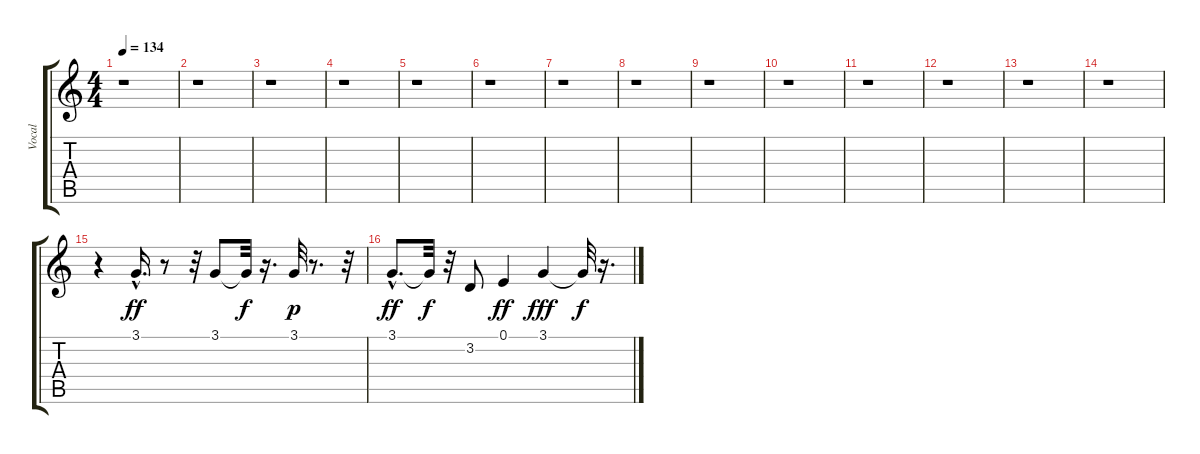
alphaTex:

\track ("Vocal" "Vocal") {instrument dulcimer}
\staff {score tabs}
\tuning (E4 B3 G3 D3 A2 E2) {hide}
\ts (4 4)
\tempo 134
\clef g2
\ks c
r.1{dy ff instrument dulcimer} |
r.1 |
r.1 |
r.1 |
r.1 |
r.1 |
r.1 |
r.1 |
r.1 |
r.1 |
r.1 |
r.1 |
r.1 |
r.1 |
r.4 3.1{hac}.16{d} r.8 r.32 3.1.8 3.1{t}.32{dy f} r.16{d} 3.1.32{dy p} r.8{d} r.32 |
3.1{hac}.8{d dy ff} 3.1{t}.32{dy f} r.32 3.2.8 0.1.4{dy ff} 3.1.4{dy fff} 3.1{t}.32{dy f} r.16{d}
